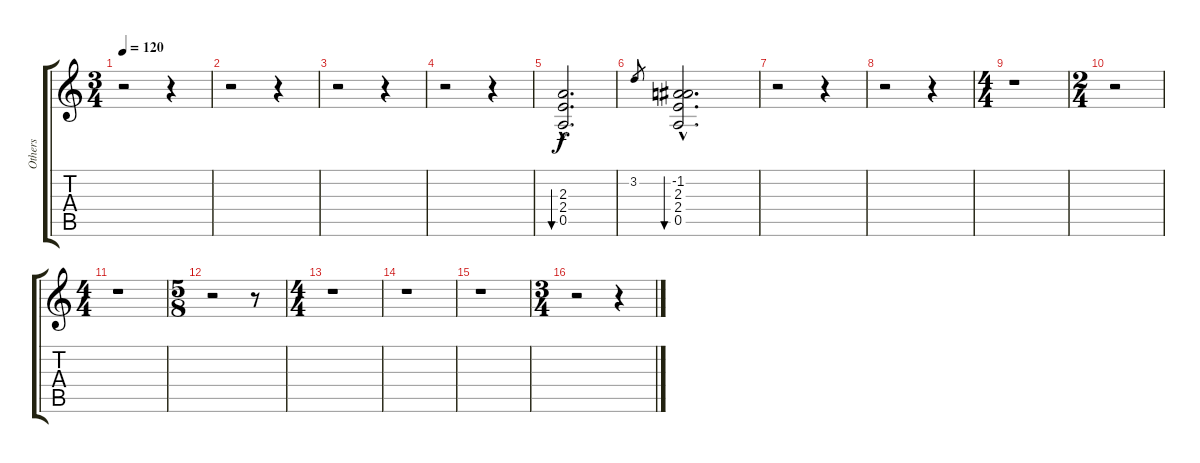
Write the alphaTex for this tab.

\track ("Others" "Others") {instrument acousticguitarsteel}
\staff {score tabs}
\tuning (E4 B3 G3 D3 A2 E2) {hide}
\ts (3 4)
\tempo 120
\clef g2
\ks c
r.2{dy f instrument acousticguitarsteel} r.4 |
r.2 r.4 |
r.2 r.4 |
r.2 r.4 |
(2.3{hac} 2.4{hac} 0.5{hac}).2{d bu 240 volume 8 instrument acousticguitarsteel} |
3.2.8{gr} (-1.2{hac} 2.3{hac} 2.4{hac} 0.5{hac}).2{d bu 240} |
r.2 r.4 |
r.2 r.4 |
\ts (4 4)
r.1 |
\ts (2 4)
r.2 |
\ts (4 4)
r.1 |
\ts (5 8)
r.2 r.8 |
\ts (4 4)
r.1 |
r.1 |
r.1 |
\ts (3 4)
r.2 r.4
